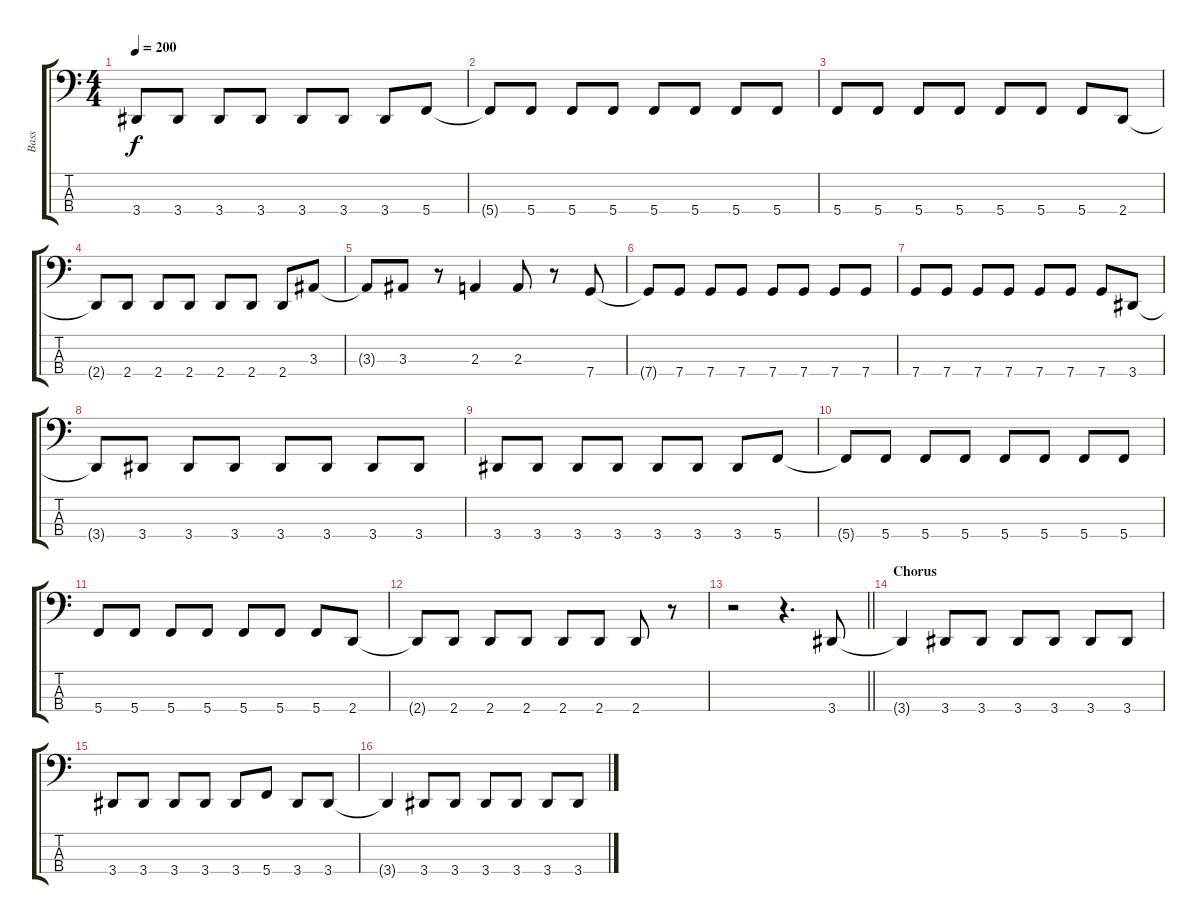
\track ("Bass" "Bass") {instrument electricbasspick}
\staff {score tabs}
\tuning (F2 C2 G1 C1) {hide}
\ts (4 4)
\tempo 200
\clef f4
\ks c
3.4.8{dy f} 3.4.8 3.4.8 3.4.8 3.4.8 3.4.8 3.4.8 5.4.8 |
5.4{t}.8 5.4.8 5.4.8 5.4.8 5.4.8 5.4.8 5.4.8 5.4.8 |
5.4.8 5.4.8 5.4.8 5.4.8 5.4.8 5.4.8 5.4.8 2.4.8 |
2.4{t}.8 2.4.8 2.4.8 2.4.8 2.4.8 2.4.8 2.4.8 3.3.8 |
3.3{t}.8 3.3.8 r.8 2.3.4 2.3.8 r.8 7.4.8 |
7.4{t}.8 7.4.8 7.4.8 7.4.8 7.4.8 7.4.8 7.4.8 7.4.8 |
7.4.8 7.4.8 7.4.8 7.4.8 7.4.8 7.4.8 7.4.8 3.4.8 |
3.4{t}.8 3.4.8 3.4.8 3.4.8 3.4.8 3.4.8 3.4.8 3.4.8 |
3.4.8 3.4.8 3.4.8 3.4.8 3.4.8 3.4.8 3.4.8 5.4.8 |
5.4{t}.8 5.4.8 5.4.8 5.4.8 5.4.8 5.4.8 5.4.8 5.4.8 |
5.4.8 5.4.8 5.4.8 5.4.8 5.4.8 5.4.8 5.4.8 2.4.8 |
2.4{t}.8 2.4.8 2.4.8 2.4.8 2.4.8 2.4.8 2.4.8 r.8 |
\barLineRight lightlight
r.2 r.4{d} 3.4.8 |
\section ("" "Chorus")
3.4{t}.4 3.4.8 3.4.8 3.4.8 3.4.8 3.4.8 3.4.8 |
3.4.8 3.4.8 3.4.8 3.4.8 3.4.8 5.4.8 3.4.8 3.4.8 |
3.4{t}.4 3.4.8 3.4.8 3.4.8 3.4.8 3.4.8 3.4.8
